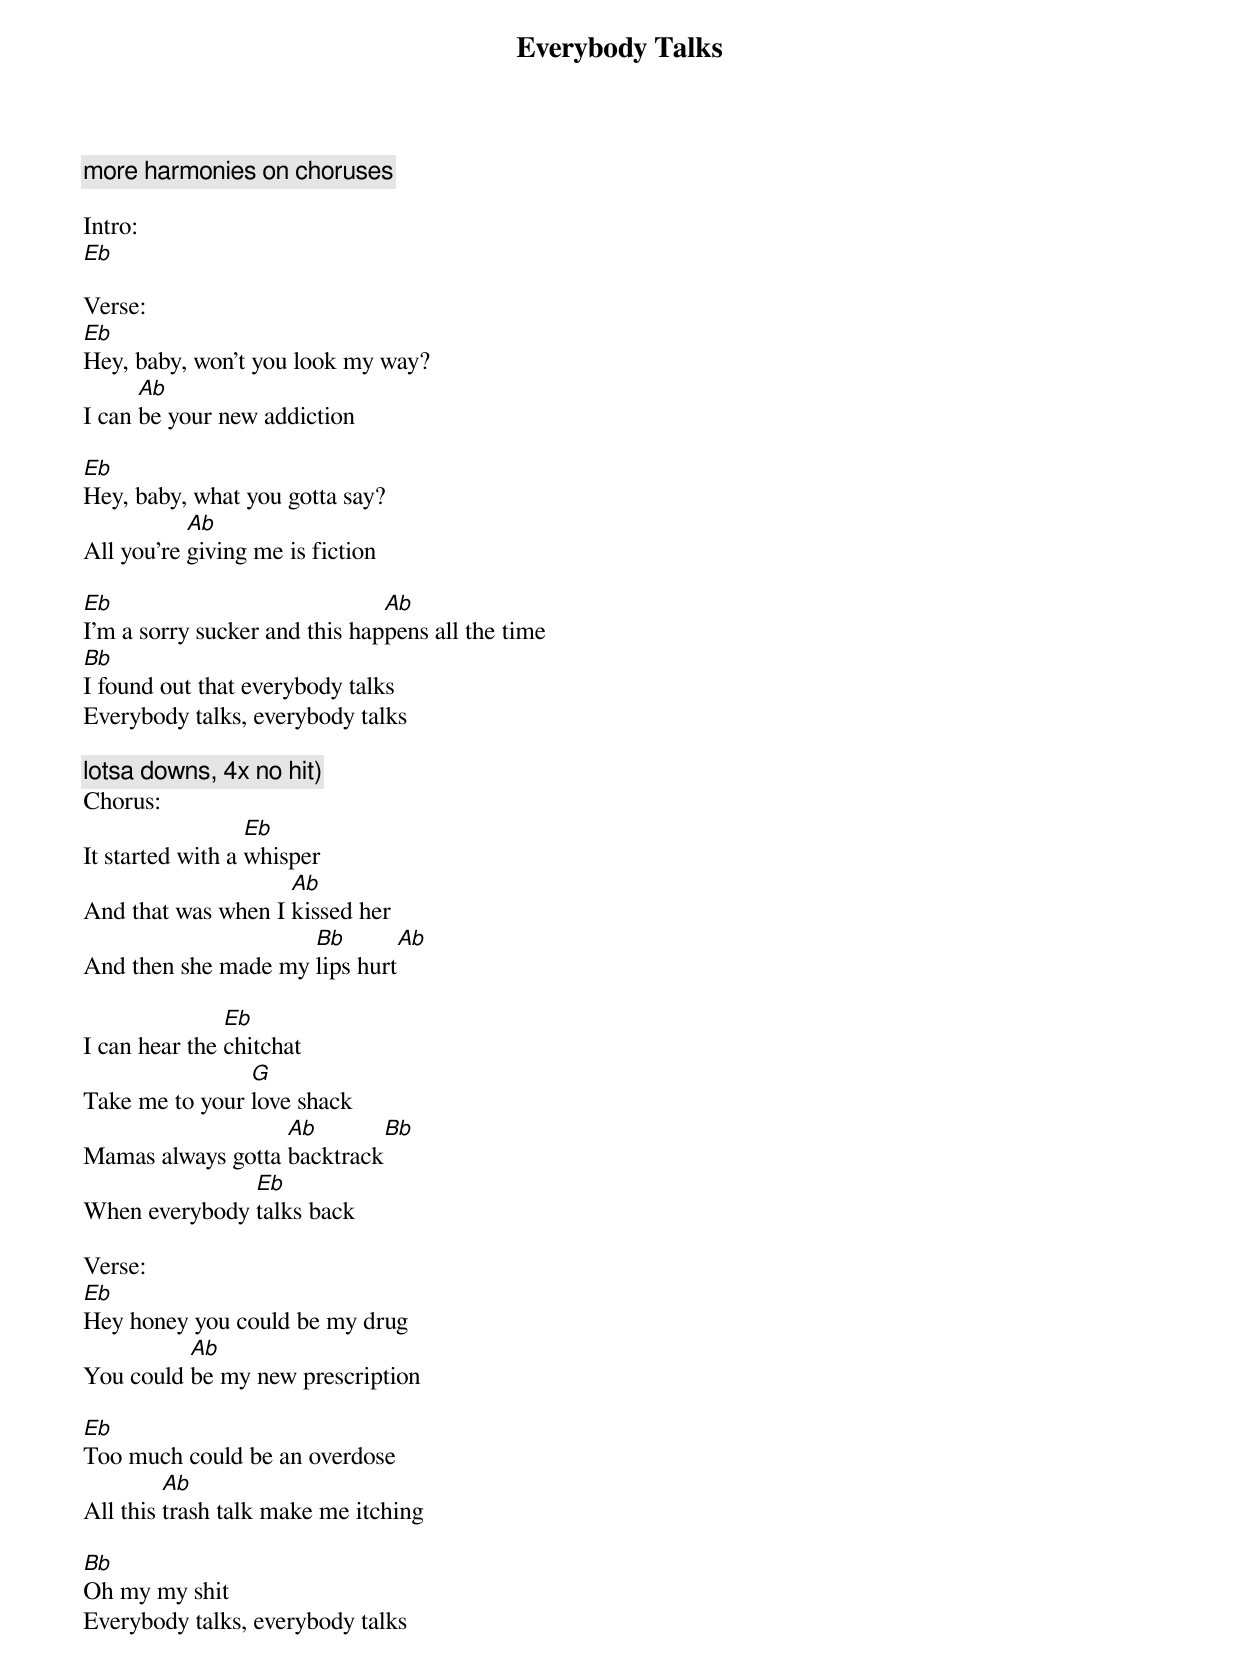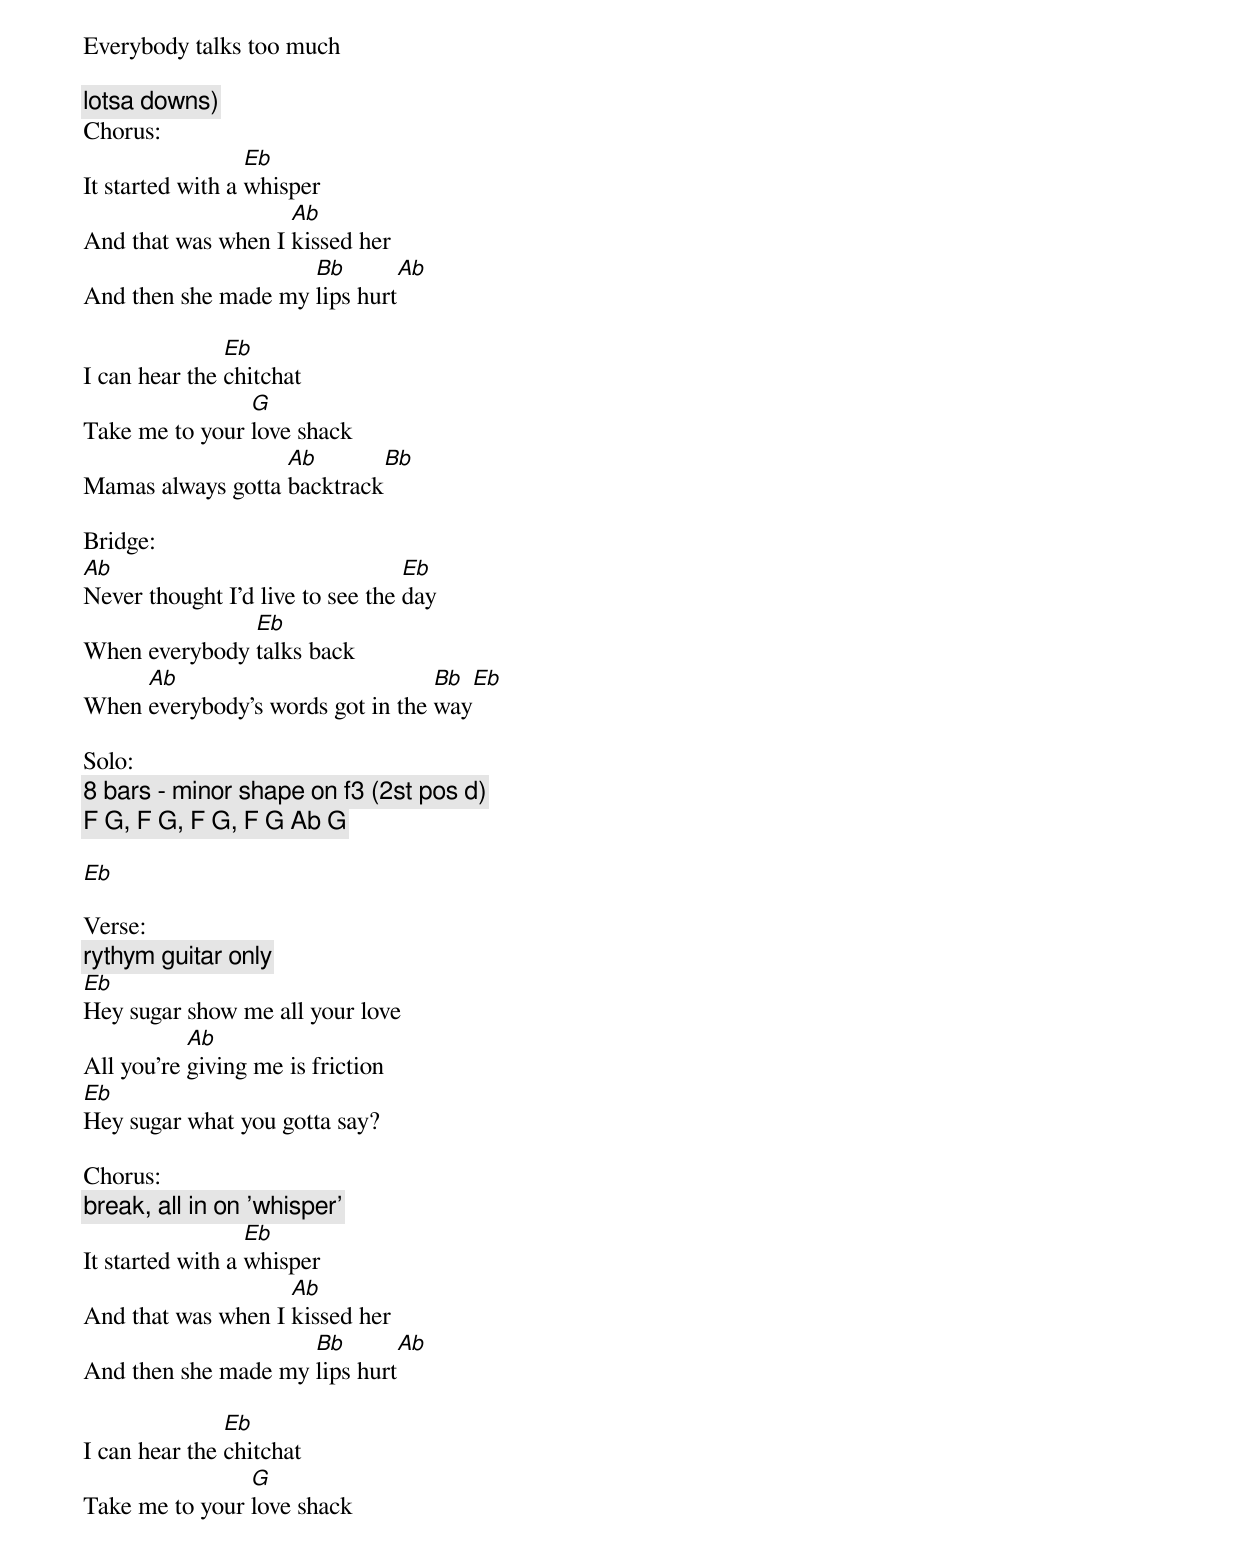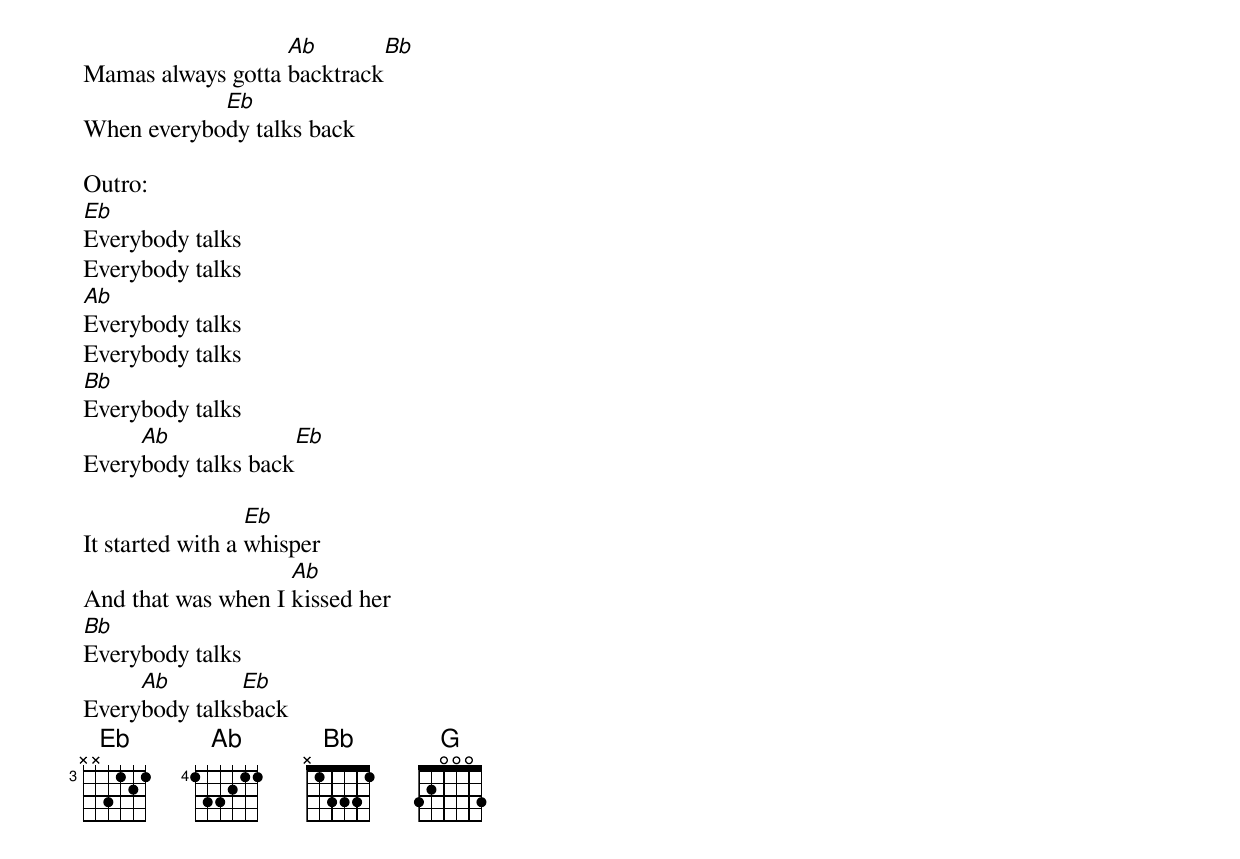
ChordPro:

 {title:Everybody Talks}
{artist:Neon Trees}
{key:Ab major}
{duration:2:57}
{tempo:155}
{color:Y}

{c: more harmonies on choruses}

Intro:
[Eb]

Verse:
[Eb]Hey, baby, won't you look my way?
I can [Ab]be your new addiction

[Eb]Hey, baby, what you gotta say?
All you're [Ab]giving me is fiction

[Eb]I'm a sorry sucker and this hap[Ab]pens all the time
[Bb]I found out that everybody talks
Everybody talks, everybody talks

{c: lotsa downs, 4x no hit)}
Chorus:
It started with a [Eb]whisper
And that was when I [Ab]kissed her
And then she made my [Bb]lips hurt[Ab]

I can hear the [Eb]chitchat
Take me to your [G]love shack
Mamas always gotta [Ab]backtrack[Bb]
When everybody [Eb]talks back

Verse:
[Eb]Hey honey you could be my drug
You could [Ab]be my new prescription

[Eb]Too much could be an overdose
All this [Ab]trash talk make me itching

[Bb]Oh my my shit
Everybody talks, everybody talks
Everybody talks too much

{c: lotsa downs)}
Chorus:
It started with a [Eb]whisper
And that was when I [Ab]kissed her
And then she made my [Bb]lips hurt[Ab]

I can hear the [Eb]chitchat
Take me to your [G]love shack
Mamas always gotta [Ab]backtrack[Bb]

Bridge:
[Ab]Never thought I'd live to see the [Eb]day
When everybody [Eb]talks back
When [Ab]everybody's words got in the [Bb]way[Eb]

Solo:
{c:8 bars - minor shape on f3 (2st pos d)}
{c: F G, F G, F G, F G Ab G}

[Eb]

Verse:
{c:rythym guitar only}
[Eb]Hey sugar show me all your love
All you're [Ab]giving me is friction
[Eb]Hey sugar what you gotta say?

Chorus:
{c:break, all in on 'whisper'}
It started with a [Eb]whisper
And that was when I [Ab]kissed her
And then she made my [Bb]lips hurt[Ab]

I can hear the [Eb]chitchat
Take me to your [G]love shack
Mamas always gotta [Ab]backtrack[Bb]
When everybo[Eb]dy talks back

Outro:
[Eb]Everybody talks
Everybody talks
[Ab]Everybody talks
Everybody talks
[Bb]Everybody talks
Every[Ab]body talks back[Eb]

It started with a [Eb]whisper
And that was when I [Ab]kissed her
[Bb]Everybody talks
Every[Ab]body talks[Eb]back
